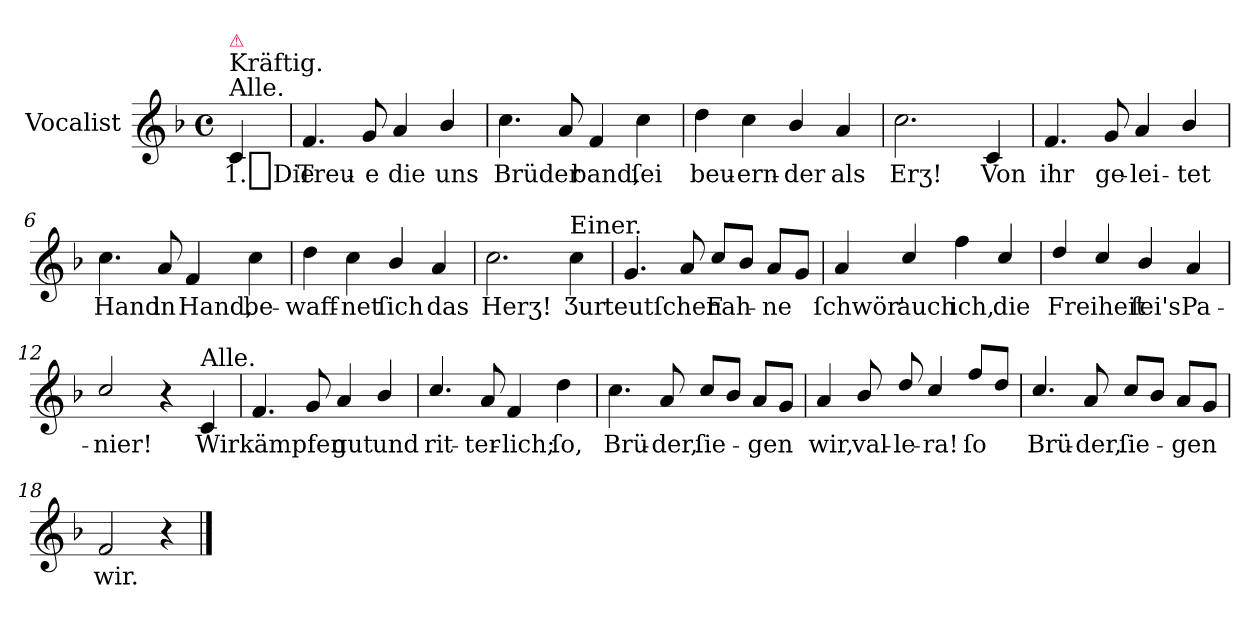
**kern	**text
*part1	*part1
*staff1	*staff1
*I"Vocalist	*
*clefG2	*
*k[b-]	*
*F:	*
*M4/4	*
*met(c)	*
=	=
!LO:TX:a:t=Alle.	!
!LO:TX:a:t=Kräftig.	!
!LO:TX:a:color=crimson:t=⚠	!
4c	1._Die
=1	=1
4.f	Treu-
8g	-e
4a	die
4b-/	uns
=2	=2
4.cc	Brüder
8a	.
4f	band,
4cc	ſei
=3	=3
4dd	beu-
4cc	-ern-
4b-/	-der
4a	als
=4	=4
2.cc	Erʒ!
4c	Von
=5	=5
4.f	ihr
8g	ge-
4a	-lei-
4b-/	-tet
=6	=6
4.cc	Hand
8a	in
4f	Hand,
4cc	be-
=7	=7
4dd	-waff-
4cc	-net
4b-/	ſich
4a	das
=8	=8
2.cc	Herʒ!
!LO:TX:a:t=Einer.	!
4cc	Ʒur
=9	=9
4.g	teutſchen
8a	.
8cc/L	Fah-
8b-J	.
8aL	-ne
8gJ	.
=10	=10
4a	ſchwör'
4cc/	auch
4ff	ich,
4cc/	die
=11	=11
4dd/	Freiheit
4cc/	.
4b-/	ſei's
4a	Pa-
=12	=12
2cc/	-nier!
4r	.
!LO:TX:a:t=Alle.	!
4c	Wir
=13	=13
4.f	kämpfen
8g	.
4a	gut
4b-/	und
=14	=14
4.cc/	rit-
8a	-ter-
4f	-lich;
4dd	ſo,
=15	=15
4.cc	Brü-
8a	-der,
8cc/L	ſie-
8b-J	.
8aL	-gen
8gJ	.
=16	=16
4a	wir,
8b-/	val-
8dd/	-le-
4cc/	-ra!
8ff/L	ſo
8ddJ	.
=17	=17
4.cc/	Brü-
8a	-der,
8cc/L	ſie-
8b-J	.
8aL	-gen
8gJ	.
=18	=18
2f	wir.
4r	.
==	==
*-	*-
